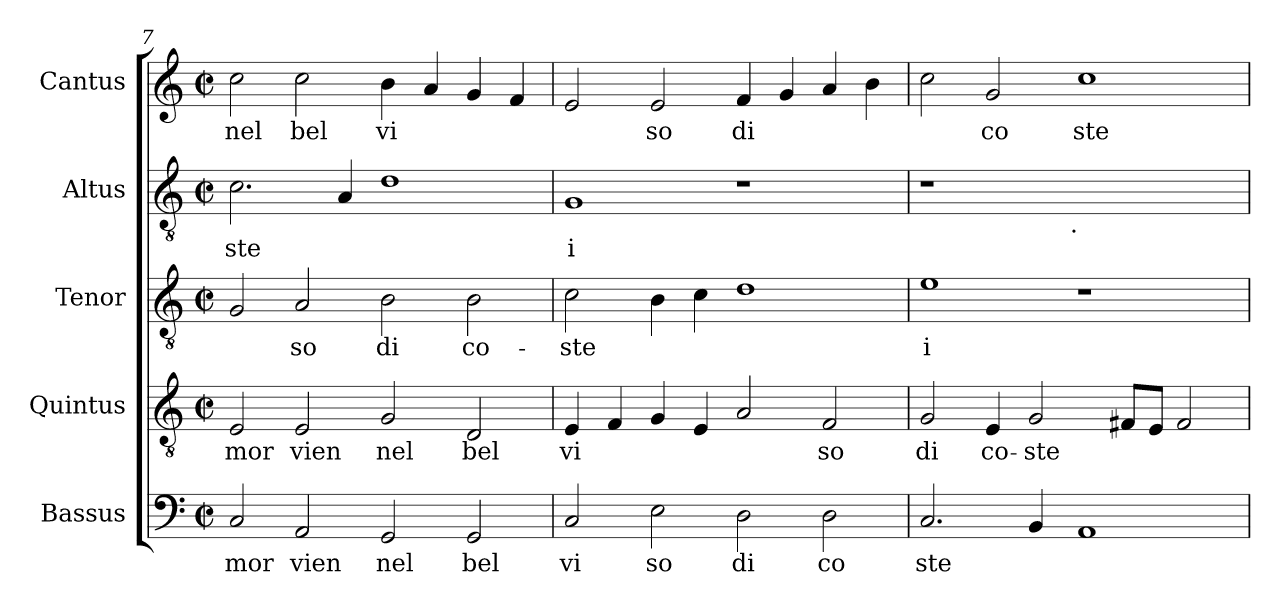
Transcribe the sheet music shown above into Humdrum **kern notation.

**kern	**text	**kern	**text	**kern	**text	**kern	**text	**kern	**text
*part5	*part5	*part4	*part4	*part3	*part3	*part2	*part2	*part1	*part1
*staff5	*staff5	*staff4	*staff4	*staff3	*staff3	*staff2	*staff2	*staff1	*staff1
*I"Bassus	*	*I"Quintus	*	*I"Tenor	*	*I"Altus	*	*I"Cantus	*
*clefF4	*	*clefGv2	*	*clefGv2	*	*clefGv2	*	*clefG2	*
*k[]	*	*k[]	*	*k[]	*	*k[]	*	*k[]	*
*C:	*	*C:	*	*C:	*	*C:	*	*C:	*
*M2/2	*	*M2/2	*	*M2/2	*	*M2/2	*	*M2/2	*
*met(c|)	*	*met(c|)	*	*met(c|)	*	*met(c|)	*	*met(c|)	*
=7	=7	=7	=7	=7	=7	=7	=7	=7	=7
!	!LO:LY:b:cj	!	!LO:LY:b	!	!LO:LY:b:cj	!	!LO:LY:b:cj	!	!LO:LY:b:cj
2C/	mor	2E/	-mor	2G/	--	2.c\	ste	2cc\	nel
!	!LO:LY:b:cj	!	!LO:LY:b	!	!LO:LY:b:cj	!	!	!	!LO:LY:b:cj
2AA/	vien	2E/	vien	2A/	-so	.	.	2cc\	bel
!	!	!	!	!	!	!	!LO:LY:b:cj	!	!
.	.	.	.	.	.	4A/	.	.	.
!	!LO:LY:b:cj	!	!LO:LY:b	!	!LO:LY:b:cj	!	!LO:LY:b:cj	!	!LO:LY:b:cj
2GG/	nel	2G/	nel	2B\	di	1d	.	4b\	vi
!	!	!	!	!	!	!	!	!	!LO:LY:b:cj
.	.	.	.	.	.	.	.	4a/	.
!	!LO:LY:b:cj	!	!LO:LY:b	!	!LO:LY:b:cj	!	!	!	!LO:LY:b:cj
2GG/	bel	2D/	bel	2B\	co-	.	.	4g/	.
!	!	!	!	!	!	!	!	!	!LO:LY:b:cj
.	.	.	.	.	.	.	.	4f/	.
=8	=8	=8	=8	=8	=8	=8	=8	=8	=8
!	!LO:LY:b:cj	!	!LO:LY:b	!	!LO:LY:b:cj	!	!LO:LY:b:cj	!	!LO:LY:b:cj
2C/	vi	4E/	vi-	2c\	-ste-	1G	i	2e/	.
!	!	!	!LO:LY:b	!	!	!	!	!	!
.	.	4F/	--	.	.	.	.	.	.
!	!LO:LY:b:cj	!	!LO:LY:b	!	!LO:LY:b:cj	!	!	!	!LO:LY:b:cj
2E\	so	4G/	--	4B\	--	.	.	2e/	so
!	!	!	!LO:LY:b	!	!LO:LY:b:cj	!	!	!	!
.	.	4E/	--	4c\	--	.	.	.	.
!	!LO:LY:b:cj	!	!LO:LY:b	!	!LO:LY:b:cj	!	!	!	!LO:LY:b:cj
2D\	di	2A/	--	1d	--	1r	.	4f/	di
!	!	!	!	!	!	!	!	!	!LO:LY:b:cj
.	.	.	.	.	.	.	.	4g/	.
!	!LO:LY:b:cj	!	!LO:LY:b	!	!	!	!	!	!LO:LY:b:cj
2D\	co	2F/	-so	.	.	.	.	4a/	.
!	!	!	!	!	!	!	!	!	!LO:LY:b:cj
.	.	.	.	.	.	.	.	4b\	.
=9	=9	=9	=9	=9	=9	=9	=9	=9	=9
!	!LO:LY:b:cj	!	!LO:LY:b	!	!LO:LY:b:cj	!	!	!	!LO:LY:b:cj
*	*	*	*	*	*	*^	*	*	*
2.C/	ste	2G/	di	1e	-i	1r	2ryy	.	2cc\	.
!	!	!	!LO:LY:b	!	!	!	!	!	!	!LO:LY:b:cj
.	.	4E/	co-	.	.	.	4ryy	.	2g/	co
!	!LO:LY:b:cj	!	!LO:LY:b	!	!	!	!	!	!	!
4BB/	.	2G/	-ste-	.	.	.	8...ryy	.	.	.
!	!	!	!	!	!	!	!LO:TX:b:t=.	!	!	!
.	.	.	.	.	.	.	1ryy	.	.	.
!	!LO:LY:b:cj	!	!	!	!	!	!	!	!	!LO:LY:b:cj
1AA	.	.	.	1r	.	1ryy	.	.	1cc	ste
!	!	!	!LO:LY:b	!	!	!	!	!	!	!
.	.	8F#/L	--	.	.	.	.	.	.	.
!	!	!	!LO:LY:b	!	!	!	!	!	!	!
.	.	8E/J	--	.	.	.	.	.	.	.
!	!	!	!LO:LY:b	!	!	!	!	!	!	!
.	.	2F#/	--	.	.	.	.	.	.	.
.	.	.	.	.	.	.	64ryy	.	.	.
*	*	*	*	*	*	*v	*v	*	*	*
=	=	=	=	=	=	=	=	=	=
*-	*-	*-	*-	*-	*-	*-	*-	*-	*-
